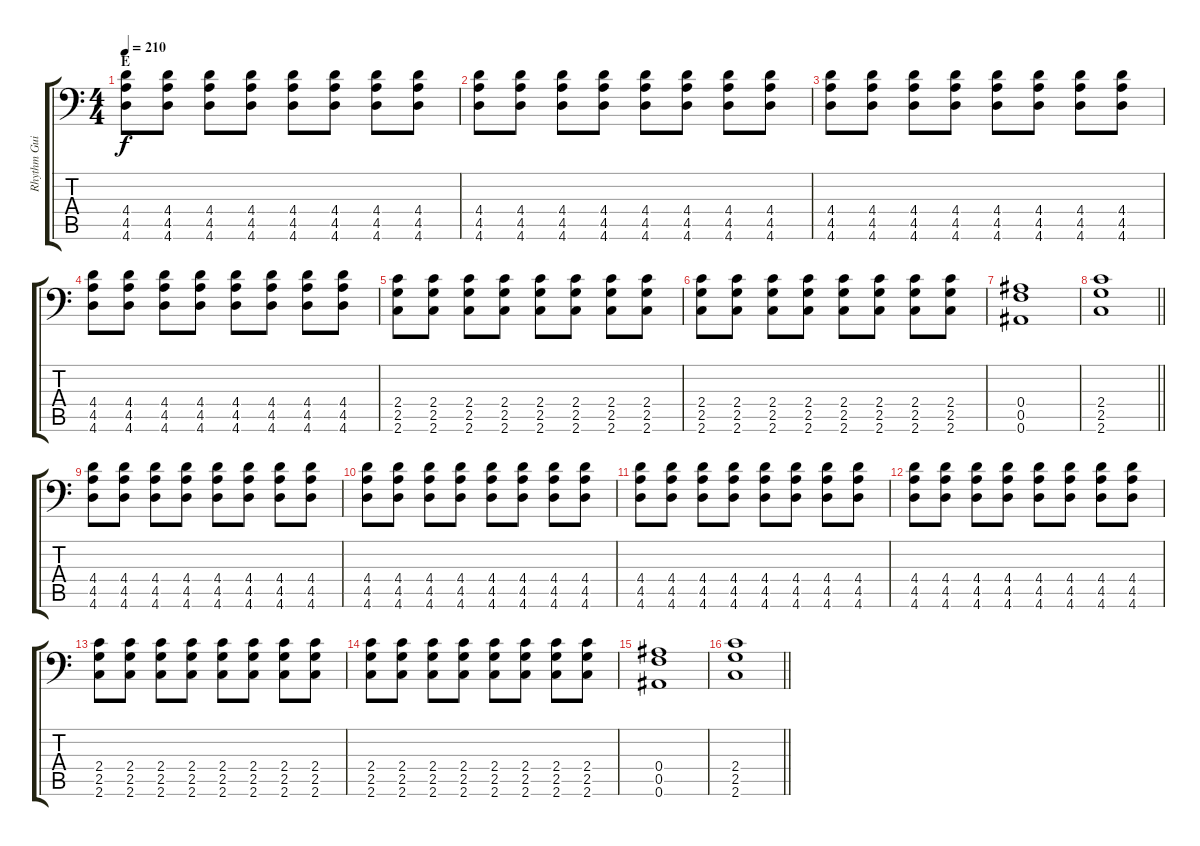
\track ("Rhythm Guitar: Chris Di Carlo" "Rhythm Gui") {instrument distortionguitar}
\staff {score tabs}
\tuning (C4 G3 Eb3 Bb2 F2 Bb1) {hide}
\ts (4 4)
\section ("" "E")
\tempo 210
\clef f4
\ks c
(4.4 4.5 4.6).8{dy f} (4.4 4.5 4.6).8 (4.4 4.5 4.6).8 (4.4 4.5 4.6).8 (4.4 4.5 4.6).8 (4.4 4.5 4.6).8 (4.4 4.5 4.6).8 (4.4 4.5 4.6).8 |
(4.4 4.5 4.6).8 (4.4 4.5 4.6).8 (4.4 4.5 4.6).8 (4.4 4.5 4.6).8 (4.4 4.5 4.6).8 (4.4 4.5 4.6).8 (4.4 4.5 4.6).8 (4.4 4.5 4.6).8 |
(4.4 4.5 4.6).8 (4.4 4.5 4.6).8 (4.4 4.5 4.6).8 (4.4 4.5 4.6).8 (4.4 4.5 4.6).8 (4.4 4.5 4.6).8 (4.4 4.5 4.6).8 (4.4 4.5 4.6).8 |
(4.4 4.5 4.6).8 (4.4 4.5 4.6).8 (4.4 4.5 4.6).8 (4.4 4.5 4.6).8 (4.4 4.5 4.6).8 (4.4 4.5 4.6).8 (4.4 4.5 4.6).8 (4.4 4.5 4.6).8 |
(2.4 2.5 2.6).8 (2.4 2.5 2.6).8 (2.4 2.5 2.6).8 (2.4 2.5 2.6).8 (2.4 2.5 2.6).8 (2.4 2.5 2.6).8 (2.4 2.5 2.6).8 (2.4 2.5 2.6).8 |
(2.4 2.5 2.6).8 (2.4 2.5 2.6).8 (2.4 2.5 2.6).8 (2.4 2.5 2.6).8 (2.4 2.5 2.6).8 (2.4 2.5 2.6).8 (2.4 2.5 2.6).8 (2.4 2.5 2.6).8 |
(0.4 0.5 0.6).1 |
\barLineRight lightlight
(2.4 2.5 2.6).1 |
(4.4 4.5 4.6).8 (4.4 4.5 4.6).8 (4.4 4.5 4.6).8 (4.4 4.5 4.6).8 (4.4 4.5 4.6).8 (4.4 4.5 4.6).8 (4.4 4.5 4.6).8 (4.4 4.5 4.6).8 |
(4.4 4.5 4.6).8 (4.4 4.5 4.6).8 (4.4 4.5 4.6).8 (4.4 4.5 4.6).8 (4.4 4.5 4.6).8 (4.4 4.5 4.6).8 (4.4 4.5 4.6).8 (4.4 4.5 4.6).8 |
(4.4 4.5 4.6).8 (4.4 4.5 4.6).8 (4.4 4.5 4.6).8 (4.4 4.5 4.6).8 (4.4 4.5 4.6).8 (4.4 4.5 4.6).8 (4.4 4.5 4.6).8 (4.4 4.5 4.6).8 |
(4.4 4.5 4.6).8 (4.4 4.5 4.6).8 (4.4 4.5 4.6).8 (4.4 4.5 4.6).8 (4.4 4.5 4.6).8 (4.4 4.5 4.6).8 (4.4 4.5 4.6).8 (4.4 4.5 4.6).8 |
(2.4 2.5 2.6).8 (2.4 2.5 2.6).8 (2.4 2.5 2.6).8 (2.4 2.5 2.6).8 (2.4 2.5 2.6).8 (2.4 2.5 2.6).8 (2.4 2.5 2.6).8 (2.4 2.5 2.6).8 |
(2.4 2.5 2.6).8 (2.4 2.5 2.6).8 (2.4 2.5 2.6).8 (2.4 2.5 2.6).8 (2.4 2.5 2.6).8 (2.4 2.5 2.6).8 (2.4 2.5 2.6).8 (2.4 2.5 2.6).8 |
(0.4 0.5 0.6).1 |
\barLineRight lightlight
(2.4 2.5 2.6).1
